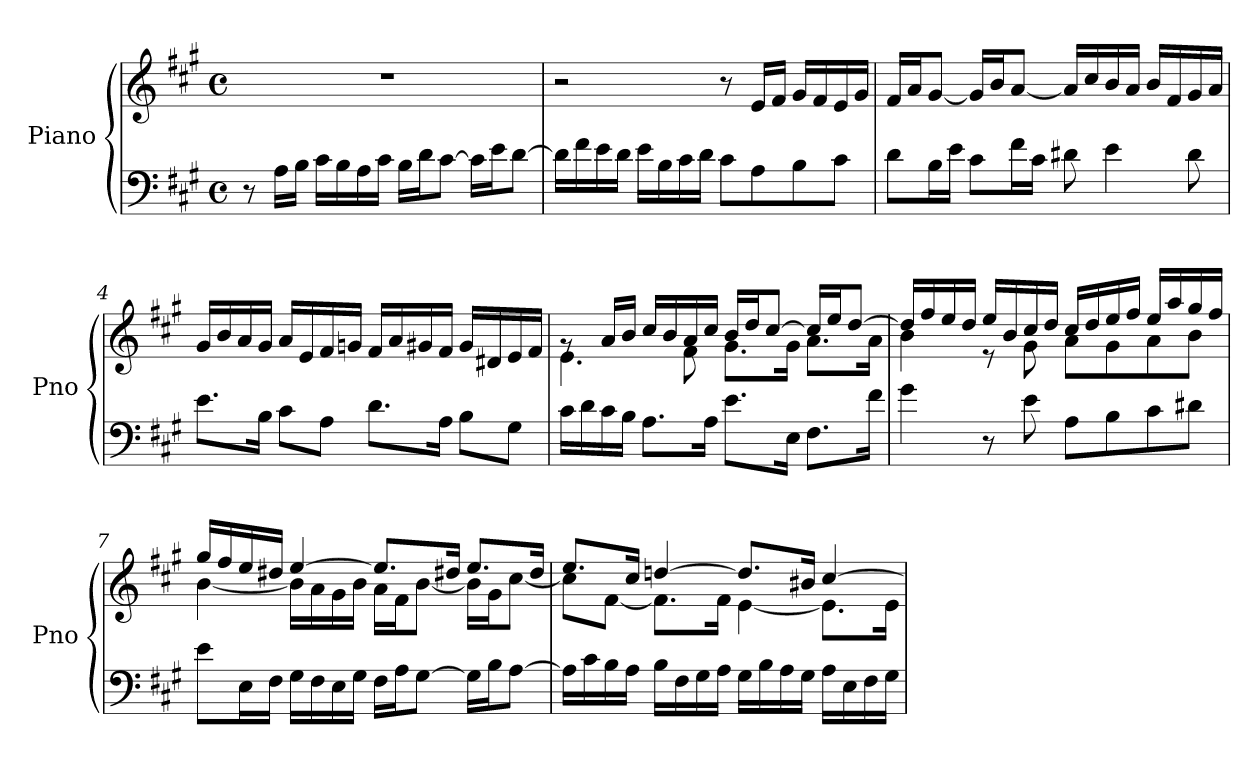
**kern	**kern
*part1	*part1
*staff2	*staff1
*I"Piano	*
*I'Pno	*
*clefF4	*clefG2
*k[f#c#g#]	*k[f#c#g#]
*M4/4	*M4/4
*met(c)	*met(c)
*MM68	*MM68
=1	=1
8r	1r
16A\LL	.
16B\JJ	.
16c#\LL	.
16B\	.
16A\	.
16c#\JJ	.
16B\LL	.
16d\J	.
[8c#\J	.
16c#\LL]	.
16e\J	.
[8d\J	.
=2	=2
16d\LL]	2r
16f#\	.
16e\	.
16d\JJ	.
16e\LL	.
16B\	.
16c#\	.
16d\JJ	.
8c#\L	8r
8A\	16e/LL
.	16f#/JJ
8B\	16g#/LL
.	16f#/
8c#\J	16e/
.	16g#/JJ
=3	=3
8d\L	16f#/LL
.	16a/J
16B\L	[8g#/J
16e\JJ	.
8c#\L	16g#/LL]
.	16b/J
16f#\L	[8a/J
16c#\JJ	.
8d#X\	16a/LL]
.	16cc#/
4e\	16b/
.	16a/JJ
.	16b/LL
.	16f#/
8d#\	16g#/
.	16a/JJ
!!LO:LB:g=z
=4	=4
8.e\L	16g#/LL
.	16b/
.	16a/
16B\Jk	16g#/JJ
8c#\L	16a/LL
.	16e/
8A\J	16f#/
.	16gn/JJ
8.d\L	16f#/LL
.	16a/
.	16g#X/
16A\Jk	16f#/JJ
8B\L	16g#/LL
.	16d#X/
8G#\J	16e/
.	16f#/JJ
=5	=5
*	*^
16c#\LL	8rg	4.e\
16d\	.	.
16c#\	16a/LL	.
16B\JJ	16b/JJ	.
8.A\L	16cc#/LL	.
.	16b/	.
.	16a/	8f#\
16A\Jk	16cc#/JJ	.
8.e\L	16b/LL	8.g#\L
.	16dd/J	.
.	[8cc#/J	.
16E\Jk	.	16g#\Jk
8.F#\L	16cc#/LL]	8.a\L
.	16ee/J	.
.	[8dd/J	.
16f#\Jk	.	16a\Jk
=6	=6	=6
4g#\	16dd/LL]	4b\
.	16ff#/	.
.	16ee/	.
.	16dd/JJ	.
8r	16ee/LL	8r
.	16b/	.
8e\	16cc#/	8g#\
.	16dd/JJ	.
8A\L	16cc#/LL	8a\L
.	16dd/	.
8B\	16ee/	8g#\
.	16ff#/JJ	.
8c#\	16ee/LL	8a\
.	16aa/	.
8d#X\J	16gg#/	8b\J
.	16ff#/JJ	.
!!LO:LB:g=z	!!
=7	=7	=7
8e\L	16gg#/LL	[4b\
.	16ff#/	.
16E\L	16ee/	.
16F#\JJ	16dd#X/JJ	.
16G#\LL	[4ee/	16b\LL]
16F#\	.	16a\
16E\	.	16g#\
16G#\JJ	.	16b\JJ
16F#\LL	8.ee/L]	16a\LL
16A\J	.	16f#\J
[8G#\J	.	[8b\J
.	16dd#X/Jk	.
16G#\LL]	8.ee/L	16b\LL]
16B\J	.	16g#\J
[8A\J	.	[8cc#\J
.	16dd#/Jk	.
=8	=8	=8
16A\LL]	8.ee/L	8cc#\L]
16c#\	.	.
16B\	.	[8f#\J
16A\JJ	16cc#/Jk	.
16B\LL	[4ddn/	8.f#\L]
16F#\	.	.
16G#\	.	.
16A\JJ	.	16f#\Jk
16G#\LL	8.dd/L]	[4e\
16B\	.	.
16A\	.	.
16G#\JJ	16b#X/Jk	.
16A\LL	[4cc#/	8.e\L]
16E\	.	.
16F#\	.	.
16G#\JJ	.	16e\Jk
*	*v	*v
=	=
*-	*-
